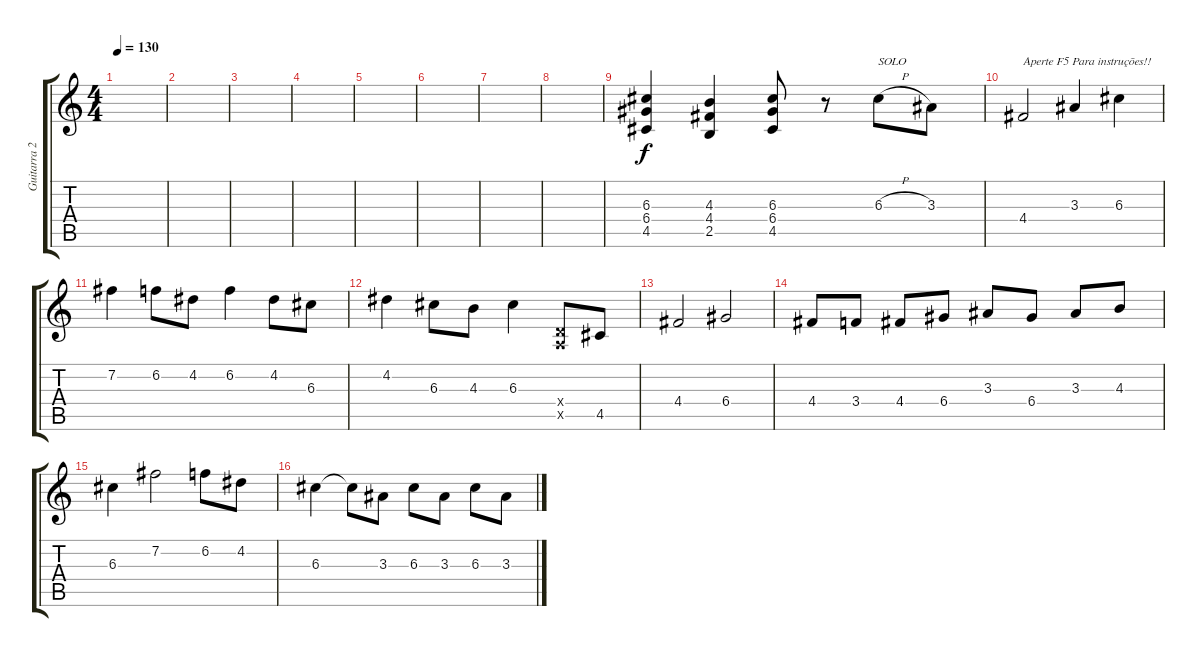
\track ("Guitarra 2 solo" "Guitarra 2") {instrument distortionguitar}
\staff {score tabs}
\tuning (E4 B3 G3 D3 A2 E2) {hide}
\ts (4 4)
\tempo 130
\clef g2
\ks c
|
|
|
|
|
|
|
|
(6.3 6.4 4.5).4 (4.3 4.4 2.5).4 (6.3 6.4 4.5).8 r.8 6.3{h}.8{txt "SOLO"} 3.3.8 |
4.4.2{txt "Aperte F5 Para instruções!!"} 3.3.4 6.3.4 |
7.2.4 6.2.8 4.2.8 6.2.4 4.2.8 6.3.8 |
4.2.4 6.3.8 4.3.8 6.3.4 (0.4{x} 0.5{x}).8 4.5.8 |
4.4.2 6.4.2 |
4.4.8 3.4.8 4.4.8 6.4.8 3.3.8 6.4.8 3.3.8 4.3.8 |
6.3.4 7.2.2 6.2.8 4.2.8 |
6.3.4 6.3{t}.8 3.3.8 6.3.8 3.3.8 6.3.8 3.3.8
